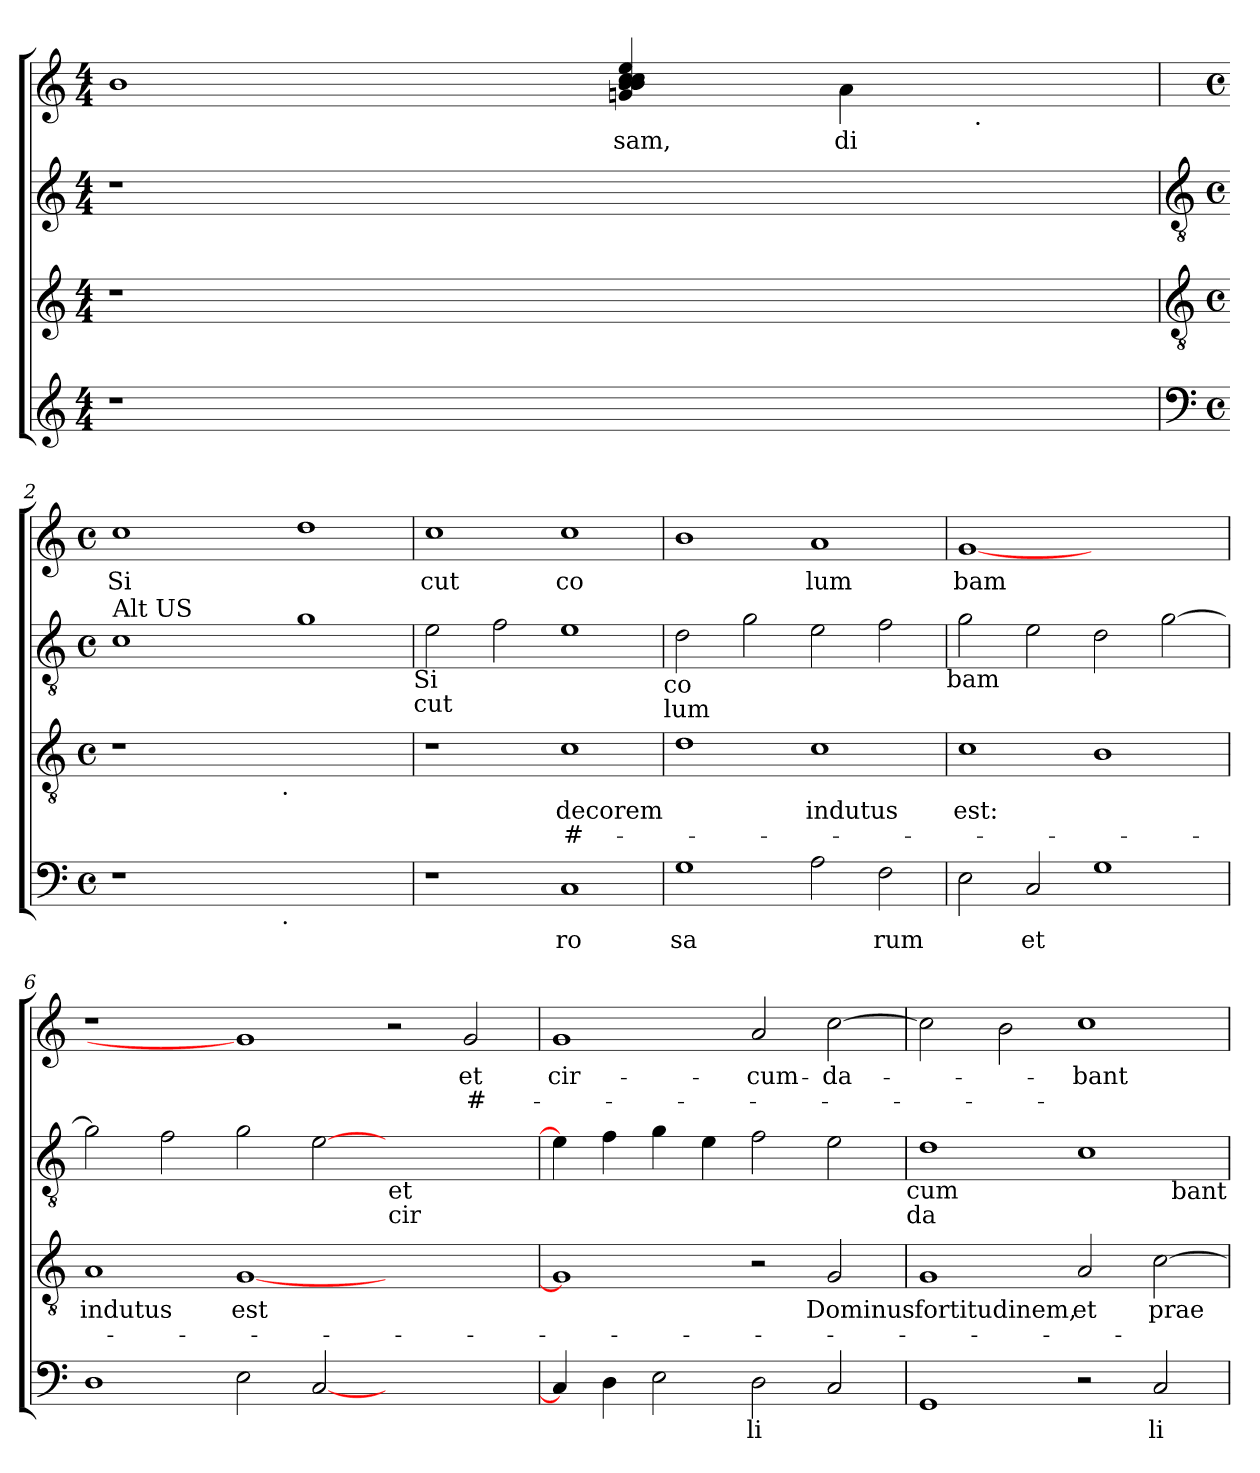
**kern	**text	**kern	**text	**text	**kern	**kern	**text	**text
*part4	*part4	*part3	*part3	*part3	*part2	*part1	*part1	*part1
*staff4	*staff4	*staff3	*staff3	*staff3	*staff2	*staff1	*staff1	*staff1
*clefG2	*	*clefG2	*	*	*clefG2	*clefG2	*	*
*k[]	*	*k[]	*	*	*k[]	*k[]	*	*
*C:	*	*C:	*	*	*C:	*C:	*	*
*M4/4	*	*M4/4	*	*	*M4/4	*M4/4	*	*
=1	=1	=1	=1	=1	=1	=1	=1	=1
!	!	!	!	!	!	!LO:TX:b:t=D ISCANTUS	!	!
*	*	*	*	*	*	*^	*	*
1r	.	1r	.	.	1r	1b	1ryy	.	.
!	!	!	!	!	!	!LO:N:n=1:head=solid	!	!	!
!	!	!	!	!	!	!LO:N:n=2:head=solid	!	!	!
!	!	!	!	!	!	!LO:N:n=3:head=solid	!	!	!
!	!	!	!	!	!	!LO:N:n=4:head=solid	!	!	!
!	!	!	!	!	!	!LO:N:n=5:head=solid	!	!	!
!	!	!	!	!	!	!LO:N:n=6:head=solid	!	!LO:LY:b	!
2ryy	.	2ryy	.	.	2ryy	4gn/ 4b/ 4b/ 4cc/ 4cc/ 4ee/	4ryy	sam,	.
!	!	!	!	!	!	!	!	!LO:LY:b	!
.	.	.	.	.	.	4a\	16..ryy	di	.
!	!	!	!	!	!	!	!LO:TX:b:t=.	!	!
.	.	.	.	.	.	.	8ryy	.	.
.	.	.	.	.	.	.	64ryy	.	.
*	*	*	*	*	*	*v	*v	*	*
!!LO:LB:g=z
=2	=2	=2	=2	=2	=2	=2	=2	=2
*clefF4	*	*clefGv2	*	*	*clefGv2	*	*	*
*M4/4	*	*M4/4	*	*	*M4/4	*M4/4	*	*
*met(c)	*	*met(c)	*	*	*met(c)	*met(c)	*	*
*	*	*	*	*	*	*^	*	*
!	!	!	!	!	!LO:TX:a:t=Alt US	!	!	!	!
!	!	!LO:TX:a:t=T Enor	!	!	!	!	!	!	!
!	!	!	!	!	!	!	!	!LO:LY:b	!
*^	*	*^	*	*	*	*v	*v	*	*
1r	2ryy	.	1r	2ryy	.	.	1c	1cc	Si	.
.	4ryy	.	.	4ryy	.	.	.	.	.	.
.	8ryy	.	.	8ryy	.	.	.	.	.	.
.	16ryy	.	.	16ryy	.	.	.	.	.	.
.	64ryy	.	.	64ryy	.	.	.	.	.	.
!	!	!	!	!LO:TX:b:t=.	!	!	!	!	!	!
!	!LO:TX:b:t=.	!	!	!	!	!	!	!	!	!
.	1ryy	.	.	1ryy	.	.	.	.	.	.
1ryy	.	.	1ryy	.	.	.	1g	1dd	.	.
.	32.ryy	.	.	32.ryy	.	.	.	.	.	.
!	!	!	!	!	!	!	!LO:TX:b:t=Si	!	!	!
!	!	!	!	!	!	!	!LO:TX:b:t=cut	!	!	!
=3	=3	=3	=3	=3	=3	=3	=3	=3	=3	=3
!	!	!	!	!	!	!	!	!	!LO:LY:b	!
*v	*v	*	*	*	*	*	*	*	*	*
*	*	*v	*v	*	*	*	*	*	*
1r	.	1r	.	.	2e\	1cc	cut	.
.	.	.	.	.	2f\	.	.	.
!	!LO:LY:b	!	!LO:LY:b	!LO:LY:b	!	!	!LO:LY:b	!
1C	ro	1c	decorem	#-	1e	1cc	co	.
!	!	!	!	!	!LO:TX:b:t=co	!	!	!
!	!	!	!	!	!LO:TX:b:t=lum	!	!	!
=4	=4	=4	=4	=4	=4	=4	=4	=4
!	!LO:LY:b	!	!	!	!	!	!	!
1G	sa	1d	.	.	2d\	1b	.	.
.	.	.	.	.	2g\	.	.	.
!	!	!	!LO:LY:b	!	!	!	!LO:LY:b	!
2A\	.	1c	indutus	.	2e\	1a	lum	.
!	!LO:LY:b	!	!	!	!	!	!	!
2F\	rum	.	.	.	2f\	.	.	.
!	!	!	!	!	!LO:TX:b:t=bam	!	!	!
=5	=5	=5	=5	=5	=5	=5	=5	=5
!	!	!	!LO:LY:b	!	!	!	!LO:LY:b	!
2E\	.	1c	est:	.	2g\	[1g	bam	.
!	!LO:LY:b	!	!	!	!	!	!	!
2C/	et	.	.	.	2e\	.	.	.
1G	.	1B	.	.	2d\	1ryy	.	.
.	.	.	.	.	[<2g\	.	.	.
!!LO:LB:g=z
=6	=6	=6	=6	=6	=6	=6	=6	=6
!	!	!	!LO:LY:b	!	!	!	!	!
1D	.	1A	indutus	.	2g\]	1r	.	.
.	.	.	.	.	2f\	.	.	.
!	!	!	!LO:LY:b	!	!	!	!	!
2E\	.	[<1G	est	.	2g\	1g]	.	.
[<2C/	.	.	.	.	[>2e\	.	.	.
!	!	!	!	!	!LO:TX:b:t=et	!	!	!
!	!	!	!	!	!LO:TX:b:t=cir	!	!	!
1ryy	.	1ryy	.	.	1ryy	2r	.	.
!	!	!	!	!	!	!	!LO:LY:b	!LO:LY:b
.	.	.	.	.	.	2g/	et	#-
=7	=7	=7	=7	=7	=7	=7	=7	=7
!	!	!	!	!	!	!	!LO:LY:b	!
4C/]	.	1G]	.	.	4e\]	1g	cir-	.
4D\	.	.	.	.	4f\	.	.	.
2E\	.	.	.	.	4g\	.	.	.
.	.	.	.	.	4e\	.	.	.
!	!LO:LY:b	!	!	!	!	!	!LO:LY:b	!
2D\	li	2r	.	.	2f\	2a/	-cum-	.
!	!	!	!LO:LY:b	!	!	!	!LO:LY:b	!
2C/	.	2G/	Dominus	.	2e\	[>2cc\	-da-	.
!	!	!	!	!	!LO:TX:b:t=cum	!	!	!
!	!	!	!	!	!LO:TX:b:t=da	!	!	!
=8	=8	=8	=8	=8	=8	=8	=8	=8
!	!	!	!LO:LY:b	!	!	!	!	!
1GG	.	1G	fortitudinem,	.	1d	2cc\]	.	.
.	.	.	.	.	.	2b\	.	.
!	!	!	!LO:LY:b	!	!	!	!LO:LY:b	!
2r	.	2A/	et	.	1c	1cc	-bant	.
!	!LO:LY:b	!	!LO:LY:b	!	!	!	!	!
2C/	li	[>2c\	prae-	.	.	.	.	.
!	!	!	!	!	!LO:TX:b:t=bant	!	!	!
=	=	=	=	=	=	=	=	=
*-	*-	*-	*-	*-	*-	*-	*-	*-
